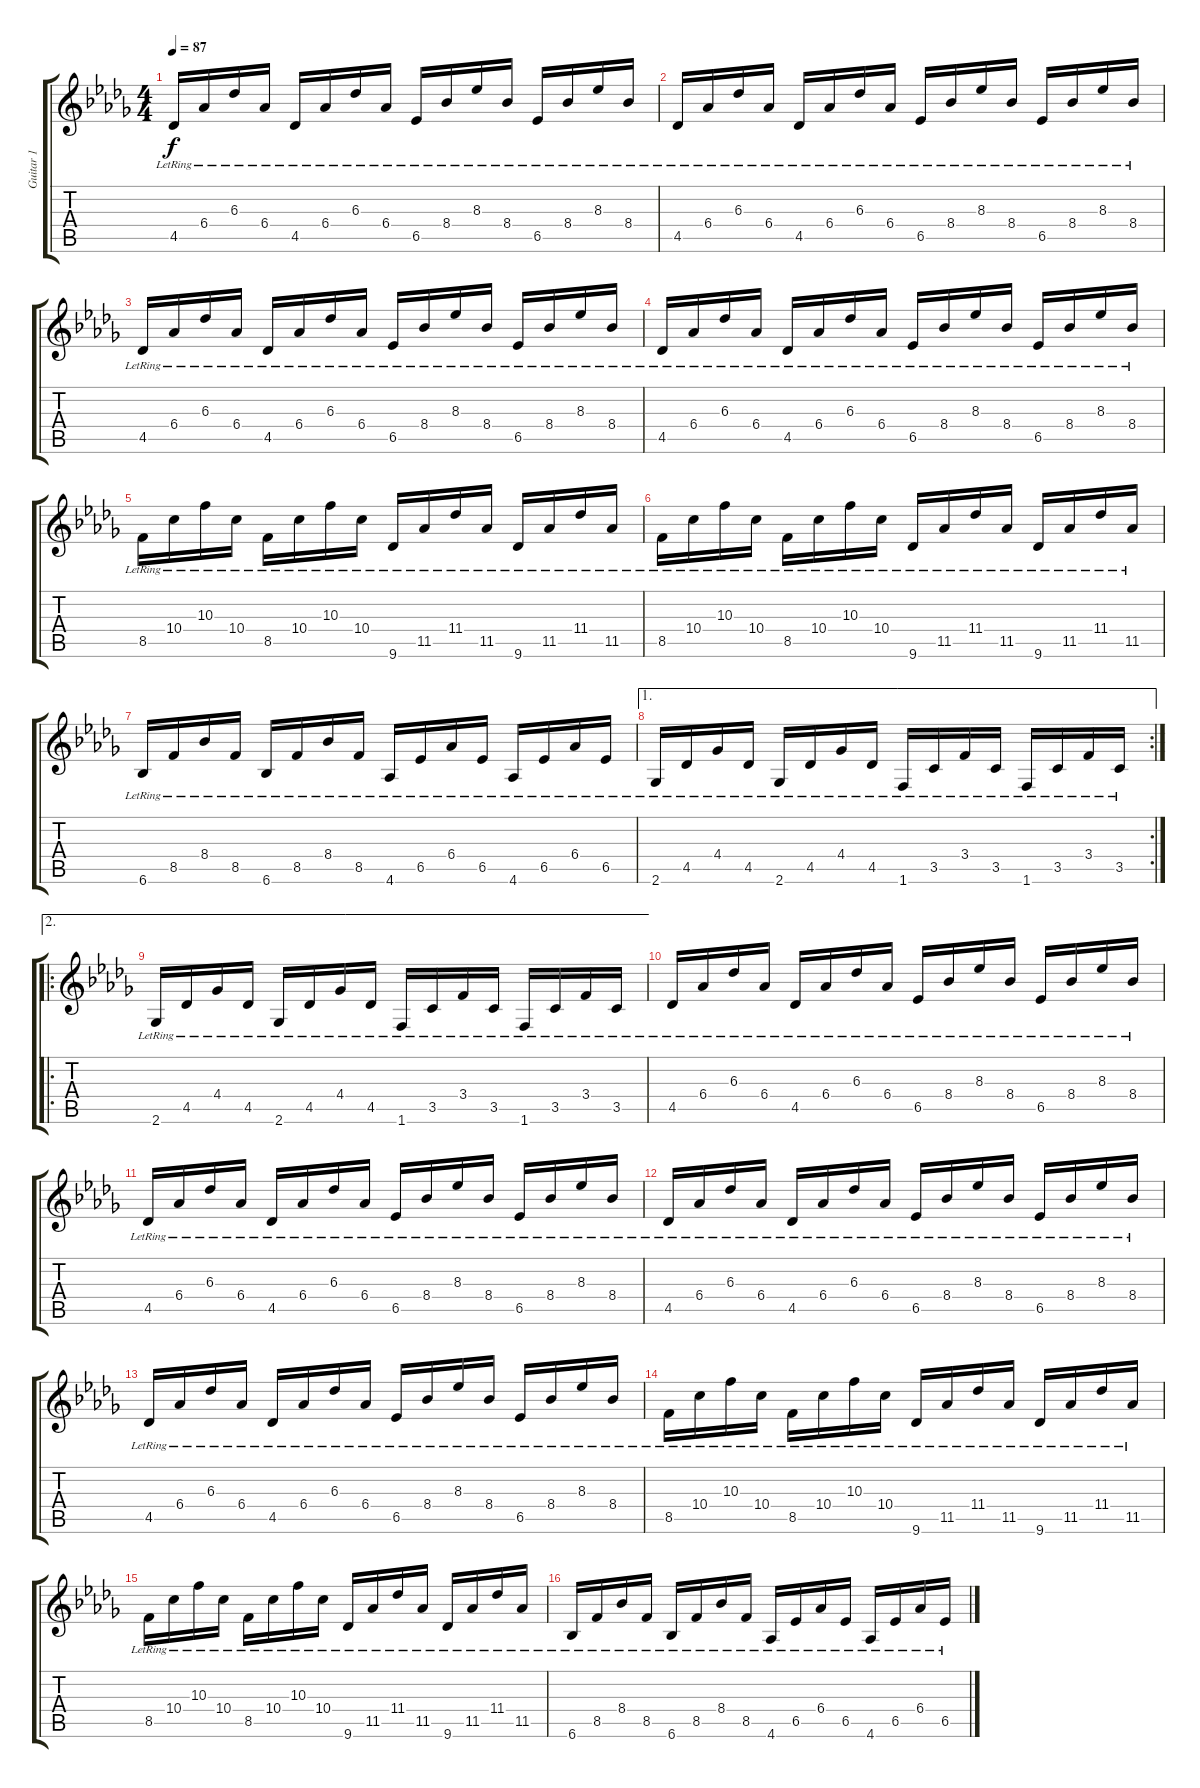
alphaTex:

\track ("Guitar 1" "Guitar 1") {instrument distortionguitar}
\staff {score tabs}
\tuning (E4 B3 G3 D3 A2 E2) {hide}
\ts (4 4)
\tempo 87
\clef g2
\ks db
4.5{lr}.16{dy f instrument acousticgrandpiano} 6.4{lr}.16 6.3{lr}.16 6.4{lr}.16 4.5{lr}.16 6.4{lr}.16 6.3{lr}.16 6.4{lr}.16 6.5{lr}.16 8.4{lr}.16 8.3{lr}.16 8.4{lr}.16 6.5{lr}.16 8.4{lr}.16 8.3{lr}.16 8.4{lr}.16 |
4.5{lr}.16 6.4{lr}.16 6.3{lr}.16 6.4{lr}.16 4.5{lr}.16 6.4{lr}.16 6.3{lr}.16 6.4{lr}.16 6.5{lr}.16 8.4{lr}.16 8.3{lr}.16 8.4{lr}.16 6.5{lr}.16 8.4{lr}.16 8.3{lr}.16 8.4{lr}.16 |
4.5{lr}.16 6.4{lr}.16 6.3{lr}.16 6.4{lr}.16 4.5{lr}.16 6.4{lr}.16 6.3{lr}.16 6.4{lr}.16 6.5{lr}.16 8.4{lr}.16 8.3{lr}.16 8.4{lr}.16 6.5{lr}.16 8.4{lr}.16 8.3{lr}.16 8.4{lr}.16 |
4.5{lr}.16 6.4{lr}.16 6.3{lr}.16 6.4{lr}.16 4.5{lr}.16 6.4{lr}.16 6.3{lr}.16 6.4{lr}.16 6.5{lr}.16 8.4{lr}.16 8.3{lr}.16 8.4{lr}.16 6.5{lr}.16 8.4{lr}.16 8.3{lr}.16 8.4{lr}.16 |
8.5{lr}.16 10.4{lr}.16 10.3{lr}.16 10.4{lr}.16 8.5{lr}.16 10.4{lr}.16 10.3{lr}.16 10.4{lr}.16 9.6{lr}.16 11.5{lr}.16 11.4{lr}.16 11.5{lr}.16 9.6{lr}.16 11.5{lr}.16 11.4{lr}.16 11.5{lr}.16 |
8.5{lr}.16 10.4{lr}.16 10.3{lr}.16 10.4{lr}.16 8.5{lr}.16 10.4{lr}.16 10.3{lr}.16 10.4{lr}.16 9.6{lr}.16 11.5{lr}.16 11.4{lr}.16 11.5{lr}.16 9.6{lr}.16 11.5{lr}.16 11.4{lr}.16 11.5{lr}.16 |
6.6{lr}.16 8.5{lr}.16 8.4{lr}.16 8.5{lr}.16 6.6{lr}.16 8.5{lr}.16 8.4{lr}.16 8.5{lr}.16 4.6{lr}.16 6.5{lr}.16 6.4{lr}.16 6.5{lr}.16 4.6{lr}.16 6.5{lr}.16 6.4{lr}.16 6.5{lr}.16 |
\ae 1
\rc 2
2.6{lr}.16 4.5{lr}.16 4.4{lr}.16 4.5{lr}.16 2.6{lr}.16 4.5{lr}.16 4.4{lr}.16 4.5{lr}.16 1.6{lr}.16 3.5{lr}.16 3.4{lr}.16 3.5{lr}.16 1.6{lr}.16 3.5{lr}.16 3.4{lr}.16 3.5{lr}.16 |
\ae 2
\ro
2.6{lr}.16 4.5{lr}.16 4.4{lr}.16 4.5{lr}.16 2.6{lr}.16 4.5{lr}.16 4.4{lr}.16 4.5{lr}.16 1.6{lr}.16 3.5{lr}.16 3.4{lr}.16 3.5{lr}.16 1.6{lr}.16 3.5{lr}.16 3.4{lr}.16 3.5{lr}.16 |
4.5{lr}.16{instrument electricguitarjazz} 6.4{lr}.16 6.3{lr}.16 6.4{lr}.16 4.5{lr}.16 6.4{lr}.16 6.3{lr}.16 6.4{lr}.16 6.5{lr}.16 8.4{lr}.16 8.3{lr}.16 8.4{lr}.16 6.5{lr}.16 8.4{lr}.16 8.3{lr}.16 8.4{lr}.16 |
4.5{lr}.16 6.4{lr}.16 6.3{lr}.16 6.4{lr}.16 4.5{lr}.16 6.4{lr}.16 6.3{lr}.16 6.4{lr}.16 6.5{lr}.16 8.4{lr}.16 8.3{lr}.16 8.4{lr}.16 6.5{lr}.16 8.4{lr}.16 8.3{lr}.16 8.4{lr}.16 |
4.5{lr}.16 6.4{lr}.16 6.3{lr}.16 6.4{lr}.16 4.5{lr}.16 6.4{lr}.16 6.3{lr}.16 6.4{lr}.16 6.5{lr}.16 8.4{lr}.16 8.3{lr}.16 8.4{lr}.16 6.5{lr}.16 8.4{lr}.16 8.3{lr}.16 8.4{lr}.16 |
4.5{lr}.16 6.4{lr}.16 6.3{lr}.16 6.4{lr}.16 4.5{lr}.16 6.4{lr}.16 6.3{lr}.16 6.4{lr}.16 6.5{lr}.16 8.4{lr}.16 8.3{lr}.16 8.4{lr}.16 6.5{lr}.16 8.4{lr}.16 8.3{lr}.16 8.4{lr}.16 |
8.5{lr}.16 10.4{lr}.16 10.3{lr}.16 10.4{lr}.16 8.5{lr}.16 10.4{lr}.16 10.3{lr}.16 10.4{lr}.16 9.6{lr}.16 11.5{lr}.16 11.4{lr}.16 11.5{lr}.16 9.6{lr}.16 11.5{lr}.16 11.4{lr}.16 11.5{lr}.16 |
8.5{lr}.16 10.4{lr}.16 10.3{lr}.16 10.4{lr}.16 8.5{lr}.16 10.4{lr}.16 10.3{lr}.16 10.4{lr}.16 9.6{lr}.16 11.5{lr}.16 11.4{lr}.16 11.5{lr}.16 9.6{lr}.16 11.5{lr}.16 11.4{lr}.16 11.5{lr}.16 |
6.6{lr}.16 8.5{lr}.16 8.4{lr}.16 8.5{lr}.16 6.6{lr}.16 8.5{lr}.16 8.4{lr}.16 8.5{lr}.16 4.6{lr}.16 6.5{lr}.16 6.4{lr}.16 6.5{lr}.16 4.6{lr}.16 6.5{lr}.16 6.4{lr}.16 6.5{lr}.16
